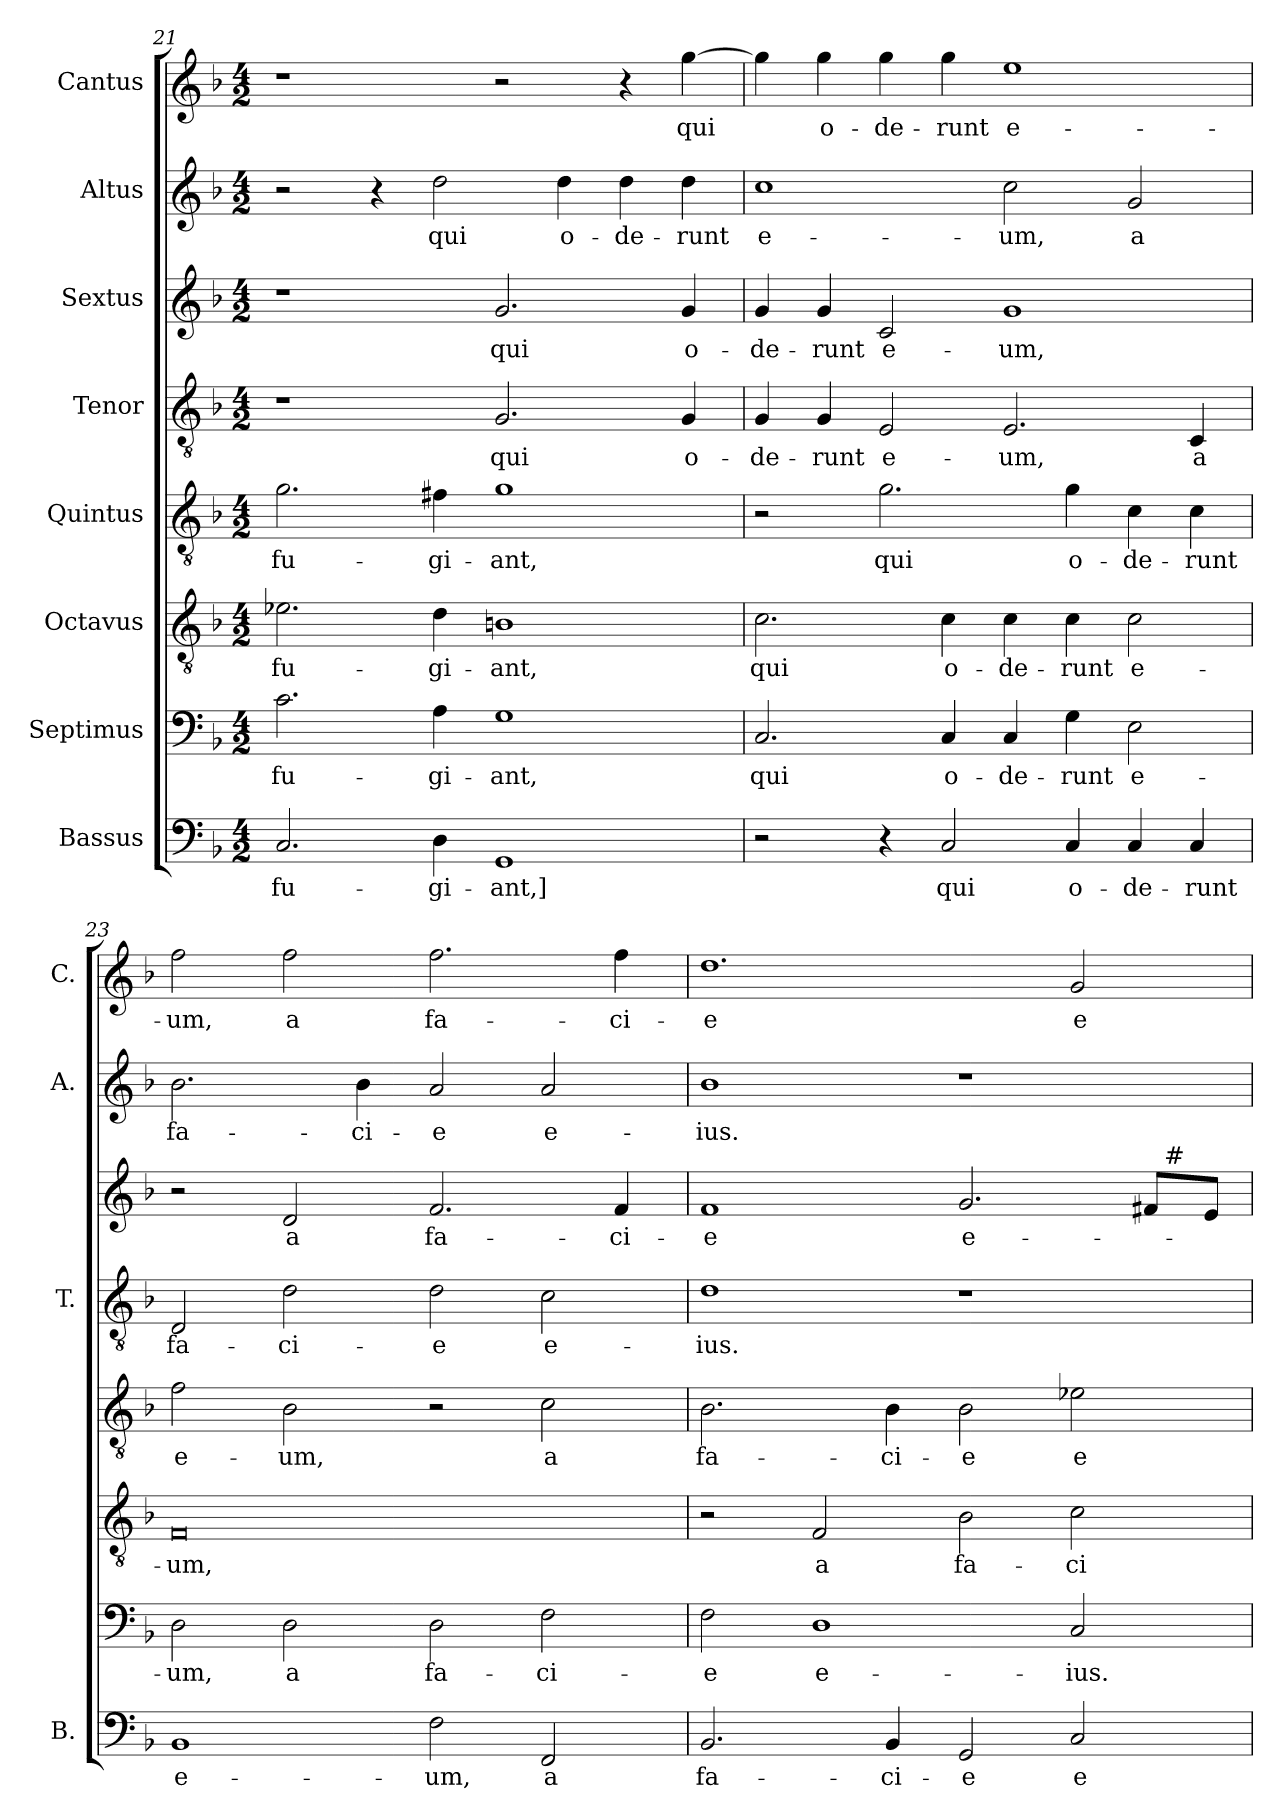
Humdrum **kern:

**kern	**text	**kern	**text	**kern	**text	**kern	**text	**kern	**text	**kern	**text	**kern	**text	**kern	**text
*part8	*part8	*part7	*part7	*part6	*part6	*part5	*part5	*part4	*part4	*part3	*part3	*part2	*part2	*part1	*part1
*staff8	*staff8	*staff7	*staff7	*staff6	*staff6	*staff5	*staff5	*staff4	*staff4	*staff3	*staff3	*staff2	*staff2	*staff1	*staff1
*I"Bassus	*	*I"Septimus	*	*I"Octavus	*	*I"Quintus	*	*I"Tenor	*	*I"Sextus	*	*I"Altus	*	*I"Cantus	*
*I'B.	*	*	*	*	*	*	*	*I'T.	*	*	*	*I'A.	*	*I'C.	*
*clefF4	*	*clefF4	*	*clefGv2	*	*clefGv2	*	*clefGv2	*	*clefG2	*	*clefG2	*	*clefG2	*
*	*	*	*	*ITrd7c12	*	*ITrd7c12	*	*ITrd7c12	*	*	*	*	*	*	*
*k[b-]	*	*k[b-]	*	*k[b-]	*	*k[b-]	*	*k[b-]	*	*k[b-]	*	*k[b-]	*	*k[b-]	*
*d:	*	*d:	*	*d:	*	*d:	*	*d:	*	*d:	*	*d:	*	*d:	*
*M4/2	*	*M4/2	*	*M4/2	*	*M4/2	*	*M4/2	*	*M4/2	*	*M4/2	*	*M4/2	*
=21	=21	=21	=21	=21	=21	=21	=21	=21	=21	=21	=21	=21	=21	=21	=21
!	!LO:LY:b	!	!LO:LY:b	!	!LO:LY:b	!	!LO:LY:b	!	!	!	!	!	!	!	!
2.C/	fu-	2.c\	fu-	2.E-X\	fu-	2.G\	fu-	1r	.	1r	.	2r	.	1r	.
.	.	.	.	.	.	.	.	.	.	.	.	4r	.	.	.
!	!LO:LY:b	!	!LO:LY:b	!	!LO:LY:b	!	!LO:LY:b	!	!	!	!	!	!LO:LY:b	!	!
4D\	-gi-	4A\	-gi-	4D\	-gi-	4F#X\	-gi-	.	.	.	.	2dd\	qui	.	.
!	!LO:LY:b	!	!LO:LY:b	!	!LO:LY:b	!	!LO:LY:b	!	!LO:LY:b	!	!LO:LY:b	!	!	!	!
1GG	-ant,]	1G	-ant,	1BBn	-ant,	1G	-ant,	2.GG/	qui	2.g/	qui	.	.	2r	.
!	!	!	!	!	!	!	!	!	!	!	!	!	!LO:LY:b	!	!
.	.	.	.	.	.	.	.	.	.	.	.	4dd\	o-	.	.
!	!	!	!	!	!	!	!	!	!	!	!	!	!LO:LY:b	!	!
.	.	.	.	.	.	.	.	.	.	.	.	4dd\	-de-	4r	.
!	!	!	!	!	!	!	!	!	!LO:LY:b	!	!LO:LY:b	!	!LO:LY:b	!	!LO:LY:b
.	.	.	.	.	.	.	.	4GG/	o-	4g/	o-	4dd\	-runt	[>4gg\	qui
=22	=22	=22	=22	=22	=22	=22	=22	=22	=22	=22	=22	=22	=22	=22	=22
!	!	!	!LO:LY:b	!	!LO:LY:b	!	!	!	!LO:LY:b	!	!LO:LY:b	!	!LO:LY:b	!	!
2r	.	2.C/	qui	2.C\	qui	2r	.	4GG/	-de-	4g/	-de-	1cc	e-	4gg\]	.
!	!	!	!	!	!	!	!	!	!LO:LY:b	!	!LO:LY:b	!	!	!	!LO:LY:b
.	.	.	.	.	.	.	.	4GG/	-runt	4g/	-runt	.	.	4gg\	o-
!	!	!	!	!	!	!	!LO:LY:b	!	!LO:LY:b	!	!LO:LY:b	!	!	!	!LO:LY:b
4r	.	.	.	.	.	2.G\	qui	2EE/	e-	2c/	e-	.	.	4gg\	-de-
!	!LO:LY:b	!	!LO:LY:b	!	!LO:LY:b	!	!	!	!	!	!	!	!	!	!LO:LY:b
2C/	qui	4C/	o-	4C\	o-	.	.	.	.	.	.	.	.	4gg\	-runt
!	!	!	!LO:LY:b	!	!LO:LY:b	!	!	!	!LO:LY:b	!	!LO:LY:b	!	!LO:LY:b	!	!LO:LY:b
.	.	4C/	-de-	4C\	-de-	.	.	2.EE/	-um,	1g	-um,	2cc\	-um,	1ee	e-
!	!LO:LY:b	!	!LO:LY:b	!	!LO:LY:b	!	!LO:LY:b	!	!	!	!	!	!	!	!
4C/	o-	4G\	-runt	4C\	-runt	4G\	o-	.	.	.	.	.	.	.	.
!	!LO:LY:b	!	!LO:LY:b	!	!LO:LY:b	!	!LO:LY:b	!	!	!	!	!	!LO:LY:b	!	!
4C/	-de-	2E\	e-	2C\	e-	4C\	-de-	.	.	.	.	2g/	a	.	.
!	!LO:LY:b	!	!	!	!	!	!LO:LY:b	!	!LO:LY:b	!	!	!	!	!	!
4C/	-runt	.	.	.	.	4C\	-runt	4CC/	a	.	.	.	.	.	.
=23	=23	=23	=23	=23	=23	=23	=23	=23	=23	=23	=23	=23	=23	=23	=23
!	!LO:LY:b	!	!LO:LY:b	!	!LO:LY:b	!	!LO:LY:b	!	!LO:LY:b	!	!	!	!LO:LY:b	!	!LO:LY:b
1BB-	e-	2D\	-um,	0FF	-um,	2F\	e-	2DD/	fa-	2r	.	2.b-\	fa-	2ff\	-um,
!	!	!	!LO:LY:b	!	!	!	!LO:LY:b	!	!LO:LY:b	!	!LO:LY:b	!	!	!	!LO:LY:b
.	.	2D\	a	.	.	2BB-\	-um,	2D\	-ci-	2d/	a	.	.	2ff\	a
!	!	!	!	!	!	!	!	!	!	!	!	!	!LO:LY:b	!	!
.	.	.	.	.	.	.	.	.	.	.	.	4b-\	-ci-	.	.
!	!LO:LY:b	!	!LO:LY:b	!	!	!	!	!	!LO:LY:b	!	!LO:LY:b	!	!LO:LY:b	!	!LO:LY:b
2F\	-um,	2D\	fa-	.	.	2r	.	2D\	-e	2.f/	fa-	2a/	-e	2.ff\	fa-
!	!LO:LY:b	!	!LO:LY:b	!	!	!	!LO:LY:b	!	!LO:LY:b	!	!	!	!LO:LY:b	!	!
2FF/	a	2F\	-ci-	.	.	2C\	a	2C\	e-	.	.	2a/	e-	.	.
!	!	!	!	!	!	!	!	!	!	!	!LO:LY:b	!	!	!	!LO:LY:b
.	.	.	.	.	.	.	.	.	.	4f/	-ci-	.	.	4ff\	-ci-
=24	=24	=24	=24	=24	=24	=24	=24	=24	=24	=24	=24	=24	=24	=24	=24
!	!LO:LY:b	!	!LO:LY:b	!	!	!	!LO:LY:b	!	!LO:LY:b	!	!LO:LY:b	!	!LO:LY:b	!	!LO:LY:b
*	*	*	*	*	*	*	*	*	*	*^	*	*	*	*	*
2.BB-/	fa-	2F\	-e	2r	.	2.BB-\	fa-	1D	-ius.	1f	1ryy	-e	1b-	-ius.	1.dd	-e
!	!	!	!LO:LY:b	!	!LO:LY:b	!	!	!	!	!	!	!	!	!	!	!
.	.	1D	e-	2FF/	a	.	.	.	.	.	.	.	.	.	.	.
!	!LO:LY:b	!	!	!	!	!	!LO:LY:b	!	!	!	!	!	!	!	!	!
4BB-/	-ci-	.	.	.	.	4BB-\	-ci-	.	.	.	.	.	.	.	.	.
!	!LO:LY:b	!	!	!	!LO:LY:b	!	!LO:LY:b	!	!	!	!	!LO:LY:b	!	!	!	!
2GG/	-e	.	.	2BB-\	fa-	2BB-\	-e	1r	.	2.g/	2ryy	e-	1r	.	.	.
!	!LO:LY:b	!	!LO:LY:b	!	!LO:LY:b	!	!LO:LY:b	!	!	!	!	!	!	!	!	!LO:LY:b
2C/	e-	2C/	-ius.	2C\	-ci-	2E-X\	e-	.	.	.	4ryy	.	.	.	2g/	e-
.	.	.	.	.	.	.	.	.	.	8f#/L	32ryy	.	.	.	.	.
!	!	!	!	!	!	!	!	!	!	!	!LO:TX:a:t=#	!	!	!	!	!
.	.	.	.	.	.	.	.	.	.	.	8..ryy	.	.	.	.	.
.	.	.	.	.	.	.	.	.	.	8e/J	.	.	.	.	.	.
*	*	*	*	*	*	*	*	*	*	*v	*v	*	*	*	*	*
=	=	=	=	=	=	=	=	=	=	=	=	=	=	=	=
*-	*-	*-	*-	*-	*-	*-	*-	*-	*-	*-	*-	*-	*-	*-	*-
